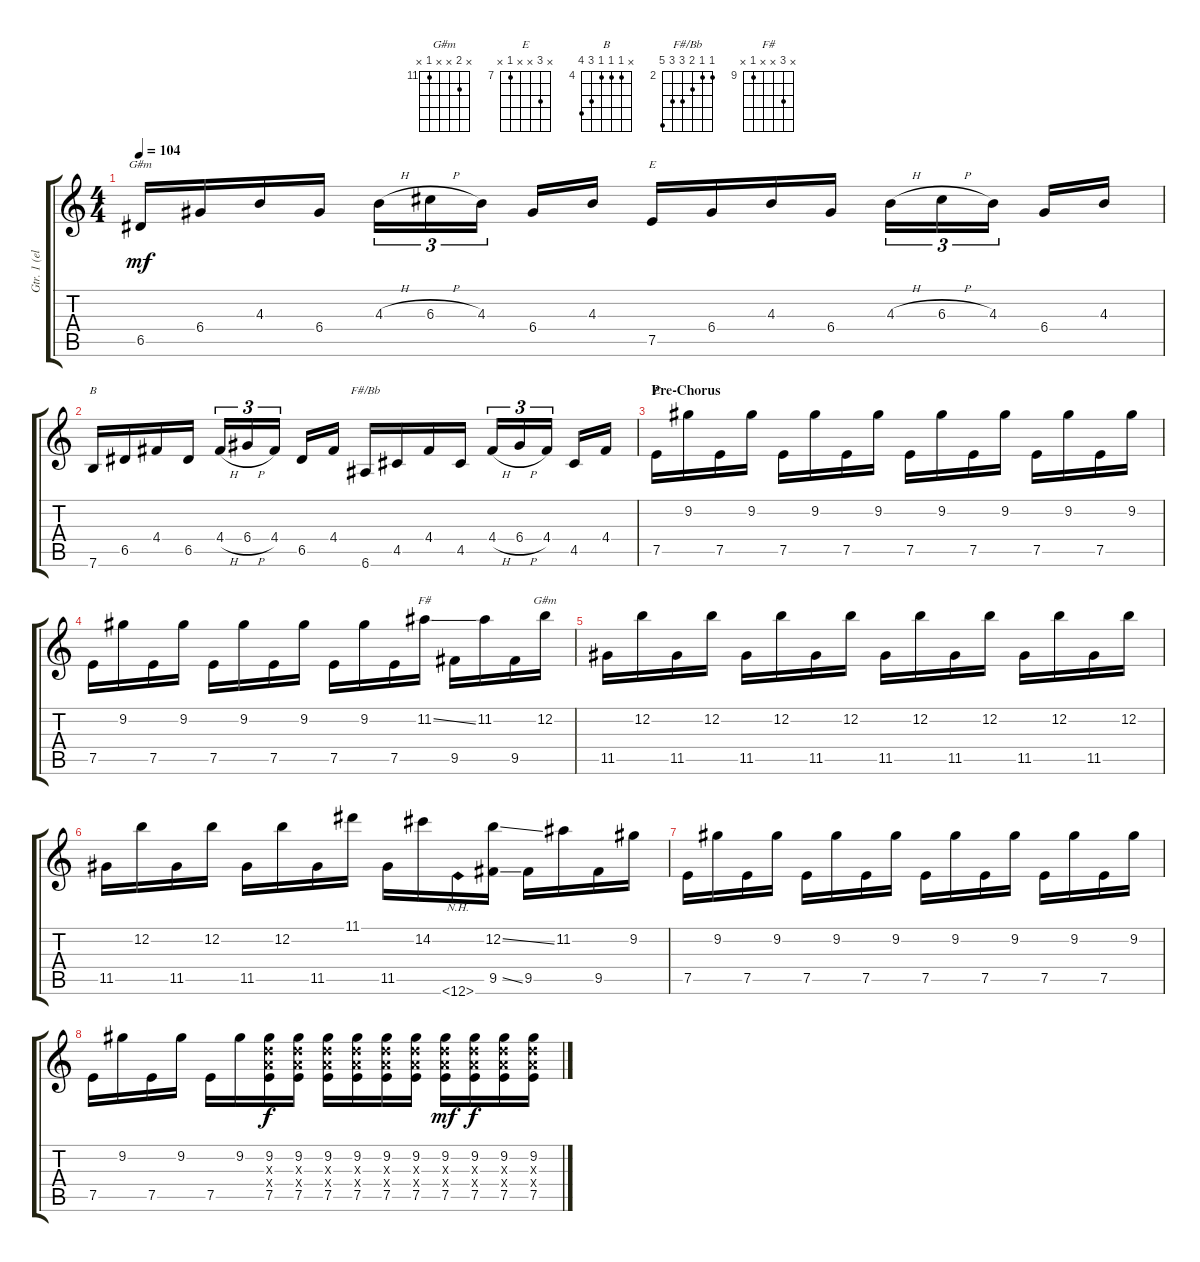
\track ("Gtr. 1 (elec.)" "Gtr. 1 (el") {instrument electricguitarclean}
\staff {score tabs}
\tuning (E4 B3 G3 D3 A2 E2) {hide}
\chord ("G#m" 4 4 4 6 6 4) {firstfret 4}
\chord ("E" 4 5 4 6 7 x) {firstfret 4}
\chord ("B" x 4 4 4 6 7) {firstfret 4}
\chord ("F#/Bb" 2 2 3 4 4 6) {firstfret 2}
\chord ("E" x 9 x x 7 x) {firstfret 7}
\chord ("F#" x 11 x x 9 x) {firstfret 9}
\chord ("G#m" x 12 x x 11 x) {firstfret 11}
\ts (4 4)
\tempo 104
\clef g2
\ks c
6.5.16{ch "G#m" dy mf} 6.4.16 4.3.16 6.4.16 4.3{h}.16{tu (3 2)} 6.3{h}.16{tu (3 2)} 4.3.16{tu (3 2)} 6.4.16 4.3.16 7.5.16{ch "E"} 6.4.16 4.3.16 6.4.16 4.3{h}.16{tu (3 2)} 6.3{h}.16{tu (3 2)} 4.3.16{tu (3 2)} 6.4.16 4.3.16 |
7.6.16{ch "B"} 6.5.16 4.4.16 6.5.16 4.4{h}.16{tu (3 2)} 6.4{h}.16{tu (3 2)} 4.4.16{tu (3 2)} 6.5.16 4.4.16 6.6.16{ch "F#/Bb"} 4.5.16 4.4.16 4.5.16 4.4{h}.16{tu (3 2)} 6.4{h}.16{tu (3 2)} 4.4.16{tu (3 2)} 4.5.16 4.4.16 |
\section ("" "Pre-Chorus")
7.5.16{ch "E"} 9.2.16 7.5.16 9.2.16 7.5.16 9.2.16 7.5.16 9.2.16 7.5.16 9.2.16 7.5.16 9.2.16 7.5.16 9.2.16 7.5.16 9.2.16 |
7.5.16 9.2.16 7.5.16 9.2.16 7.5.16 9.2.16 7.5.16 9.2.16 7.5.16 9.2.16 7.5.16 11.2{ss}.16{ch "F#"} 9.5.16 11.2.16 9.5.16 12.2.16{ch "G#m"} |
11.5.16 12.2.16 11.5.16 12.2.16 11.5.16 12.2.16 11.5.16 12.2.16 11.5.16 12.2.16 11.5.16 12.2.16 11.5.16 12.2.16 11.5.16 12.2.16 |
11.5.16 12.2.16 11.5.16 12.2.16 11.5.16 12.2.16 11.5.16 11.1.16 11.5.16 14.2.16 12.6{nh}.16 (12.2{ss} 9.5{ss}).16 9.5.16 11.2.16 9.5.16 9.2.16 |
7.5.16 9.2.16 7.5.16 9.2.16 7.5.16 9.2.16 7.5.16 9.2.16 7.5.16 9.2.16 7.5.16 9.2.16 7.5.16 9.2.16 7.5.16 9.2.16 |
7.5.16 9.2.16 7.5.16 9.2.16 7.5.16 9.2.16 (9.2 7.3{x} 7.4{x} 7.5).16{dy f} (9.2 7.3{x} 7.4{x} 7.5).16 (9.2 7.3{x} 7.4{x} 7.5).16 (9.2 7.3{x} 7.4{x} 7.5).16 (9.2 7.3{x} 7.4{x} 7.5).16 (9.2 7.3{x} 7.4{x} 7.5).16 (9.2 7.3{x} 7.4{x} 7.5).16{dy mf} (9.2 7.3{x} 7.4{x} 7.5).16{dy f} (9.2 7.3{x} 7.4{x} 7.5).16 (9.2 7.3{x} 7.4{x} 7.5).16
